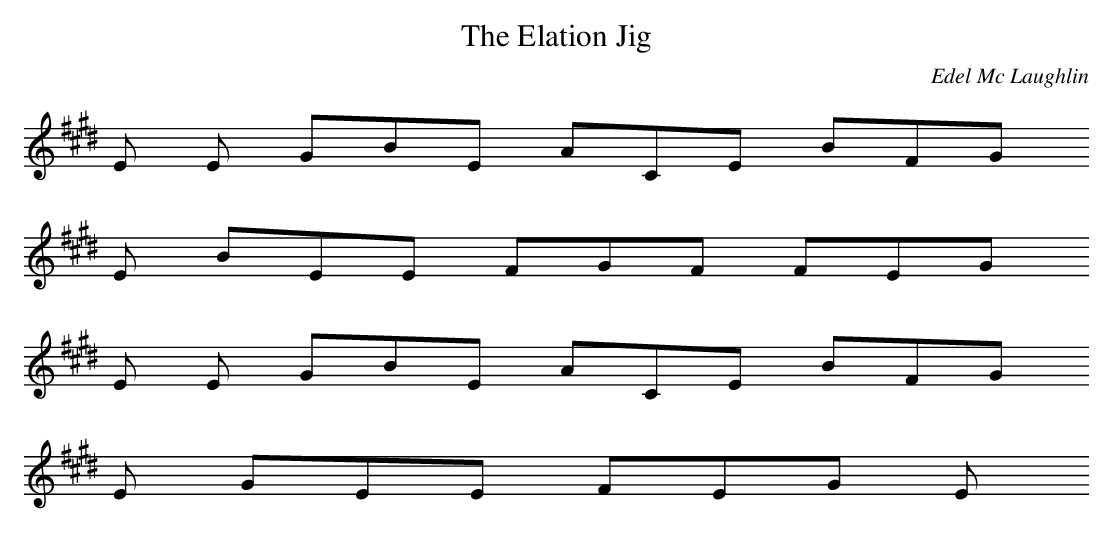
X:1
T: The Elation Jig
C: Edel Mc Laughlin
K: E Major
E  E GBE ACE BFG
E      BEE  FGF FEG
E  E  GBE ACE BFG
E      GEE FEG  E .

BEE GEE BEE FGE
G  E GEE FGF  E  G
BEE FGF EGC BCG
E     EFG FED  E

E  D  CBB E  BCB
E       EFG  FGF FEB
C     EFG FGF  FGA
B  E  EFG FEG  E.
